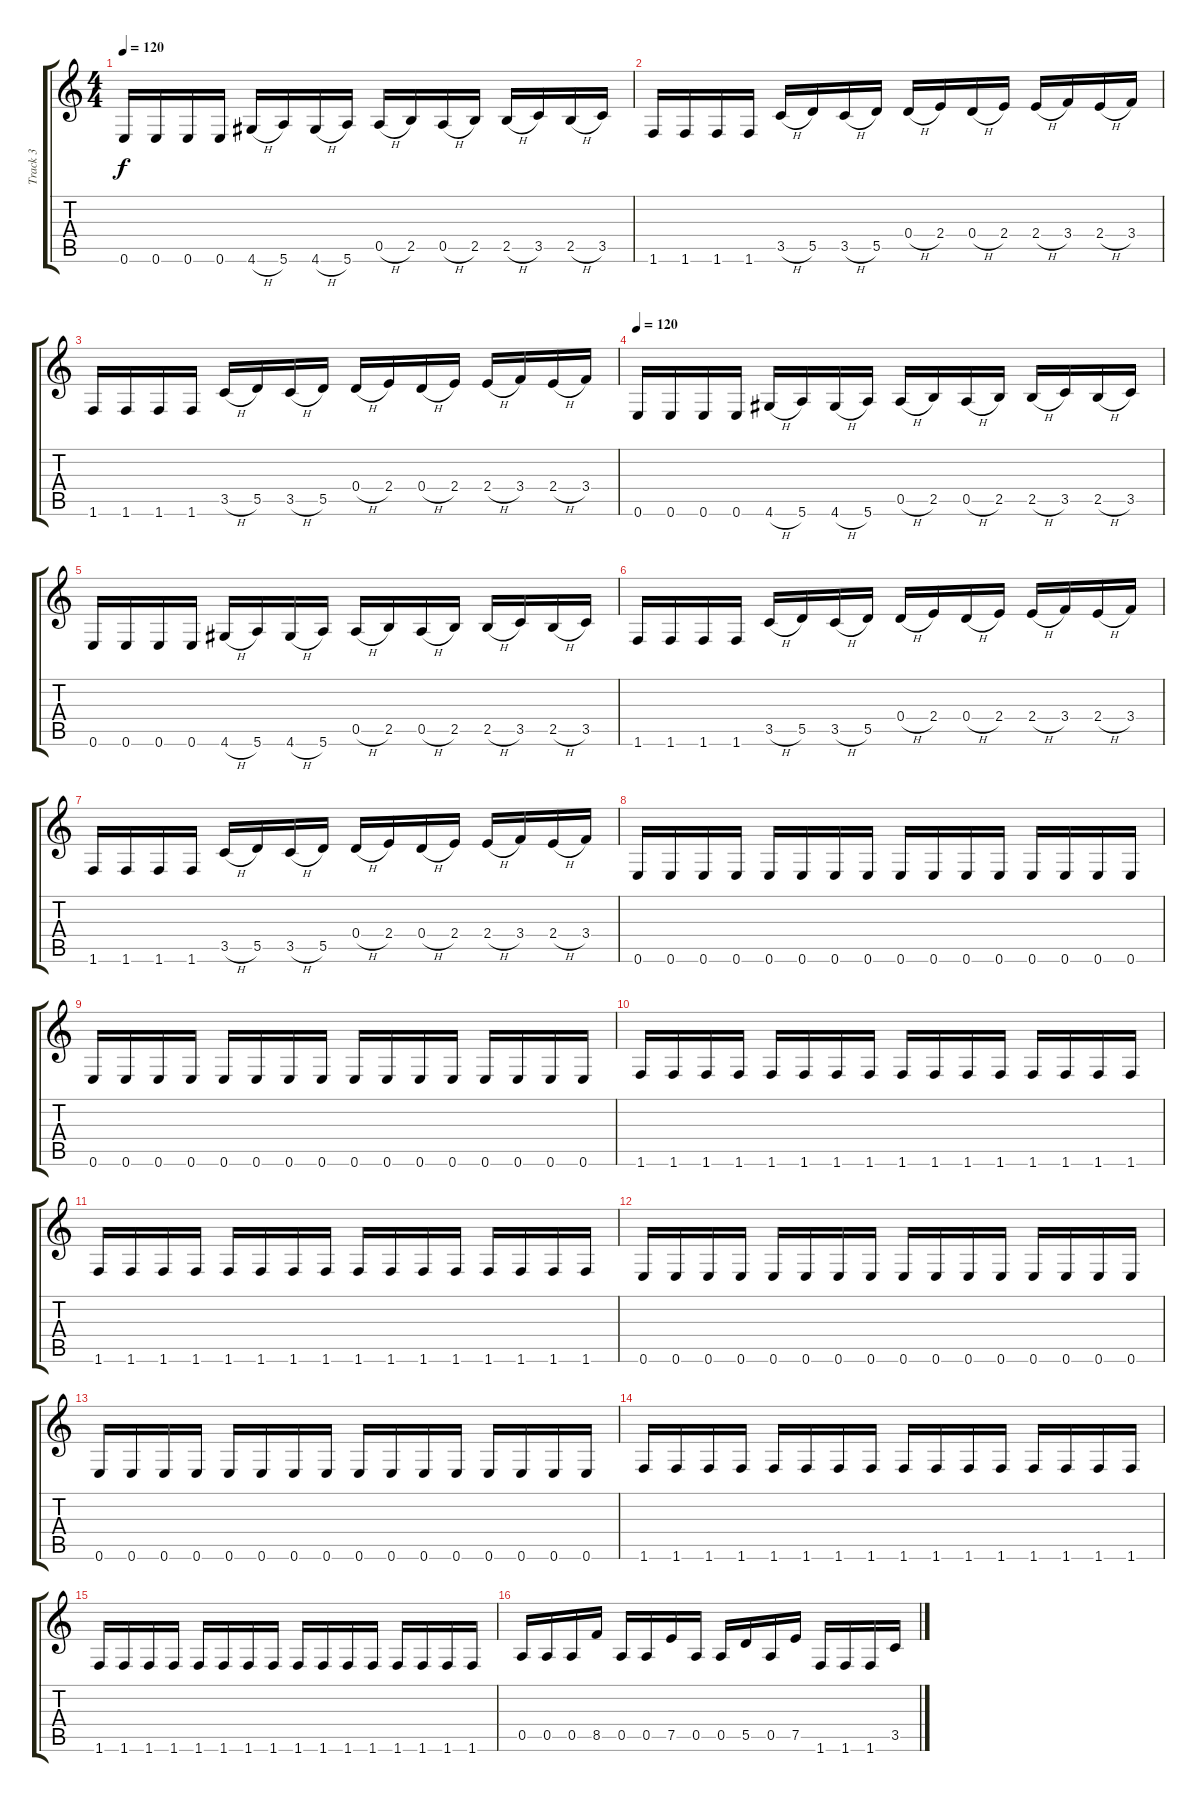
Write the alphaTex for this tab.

\track ("Track 3" "Track 3") {instrument overdrivenguitar}
\staff {score tabs}
\tuning (E4 B3 G3 D3 A2 E2) {hide}
\ts (4 4)
\tempo 120
\clef g2
\ks c
0.6.16{dy f} 0.6.16 0.6.16 0.6.16 4.6{h}.16 5.6.16 4.6{h}.16 5.6.16 0.5{h}.16 2.5.16 0.5{h}.16 2.5.16 2.5{h}.16 3.5.16 2.5{h}.16 3.5.16 |
1.6.16 1.6.16 1.6.16 1.6.16 3.5{h}.16 5.5.16 3.5{h}.16 5.5.16 0.4{h}.16 2.4.16 0.4{h}.16 2.4.16 2.4{h}.16 3.4.16 2.4{h}.16 3.4.16 |
1.6.16 1.6.16 1.6.16 1.6.16 3.5{h}.16 5.5.16 3.5{h}.16 5.5.16 0.4{h}.16 2.4.16 0.4{h}.16 2.4.16 2.4{h}.16 3.4.16 2.4{h}.16 3.4.16 |
\tempo 120
0.6.16{instrument distortionguitar} 0.6.16 0.6.16 0.6.16 4.6{h}.16 5.6.16 4.6{h}.16 5.6.16 0.5{h}.16 2.5.16 0.5{h}.16 2.5.16 2.5{h}.16 3.5.16 2.5{h}.16 3.5.16 |
0.6.16 0.6.16 0.6.16 0.6.16 4.6{h}.16 5.6.16 4.6{h}.16 5.6.16 0.5{h}.16 2.5.16 0.5{h}.16 2.5.16 2.5{h}.16 3.5.16 2.5{h}.16 3.5.16 |
1.6.16 1.6.16 1.6.16 1.6.16 3.5{h}.16 5.5.16 3.5{h}.16 5.5.16 0.4{h}.16 2.4.16 0.4{h}.16 2.4.16 2.4{h}.16 3.4.16 2.4{h}.16 3.4.16 |
1.6.16 1.6.16 1.6.16 1.6.16 3.5{h}.16 5.5.16 3.5{h}.16 5.5.16 0.4{h}.16 2.4.16 0.4{h}.16 2.4.16 2.4{h}.16 3.4.16 2.4{h}.16 3.4.16 |
0.6.16 0.6.16 0.6.16 0.6.16 0.6.16 0.6.16 0.6.16 0.6.16 0.6.16 0.6.16 0.6.16 0.6.16 0.6.16 0.6.16 0.6.16 0.6.16 |
0.6.16 0.6.16 0.6.16 0.6.16 0.6.16 0.6.16 0.6.16 0.6.16 0.6.16 0.6.16 0.6.16 0.6.16 0.6.16 0.6.16 0.6.16 0.6.16 |
1.6.16 1.6.16 1.6.16 1.6.16 1.6.16 1.6.16 1.6.16 1.6.16 1.6.16 1.6.16 1.6.16 1.6.16 1.6.16 1.6.16 1.6.16 1.6.16 |
1.6.16 1.6.16 1.6.16 1.6.16 1.6.16 1.6.16 1.6.16 1.6.16 1.6.16 1.6.16 1.6.16 1.6.16 1.6.16 1.6.16 1.6.16 1.6.16 |
0.6.16 0.6.16 0.6.16 0.6.16 0.6.16 0.6.16 0.6.16 0.6.16 0.6.16 0.6.16 0.6.16 0.6.16 0.6.16 0.6.16 0.6.16 0.6.16 |
0.6.16 0.6.16 0.6.16 0.6.16 0.6.16 0.6.16 0.6.16 0.6.16 0.6.16 0.6.16 0.6.16 0.6.16 0.6.16 0.6.16 0.6.16 0.6.16 |
1.6.16 1.6.16 1.6.16 1.6.16 1.6.16 1.6.16 1.6.16 1.6.16 1.6.16 1.6.16 1.6.16 1.6.16 1.6.16 1.6.16 1.6.16 1.6.16 |
1.6.16 1.6.16 1.6.16 1.6.16 1.6.16 1.6.16 1.6.16 1.6.16 1.6.16 1.6.16 1.6.16 1.6.16 1.6.16 1.6.16 1.6.16 1.6.16 |
0.5.16 0.5.16 0.5.16 8.5.16 0.5.16 0.5.16 7.5.16 0.5.16 0.5.16 5.5.16 0.5.16 7.5.16 1.6.16 1.6.16 1.6.16 3.5.16
